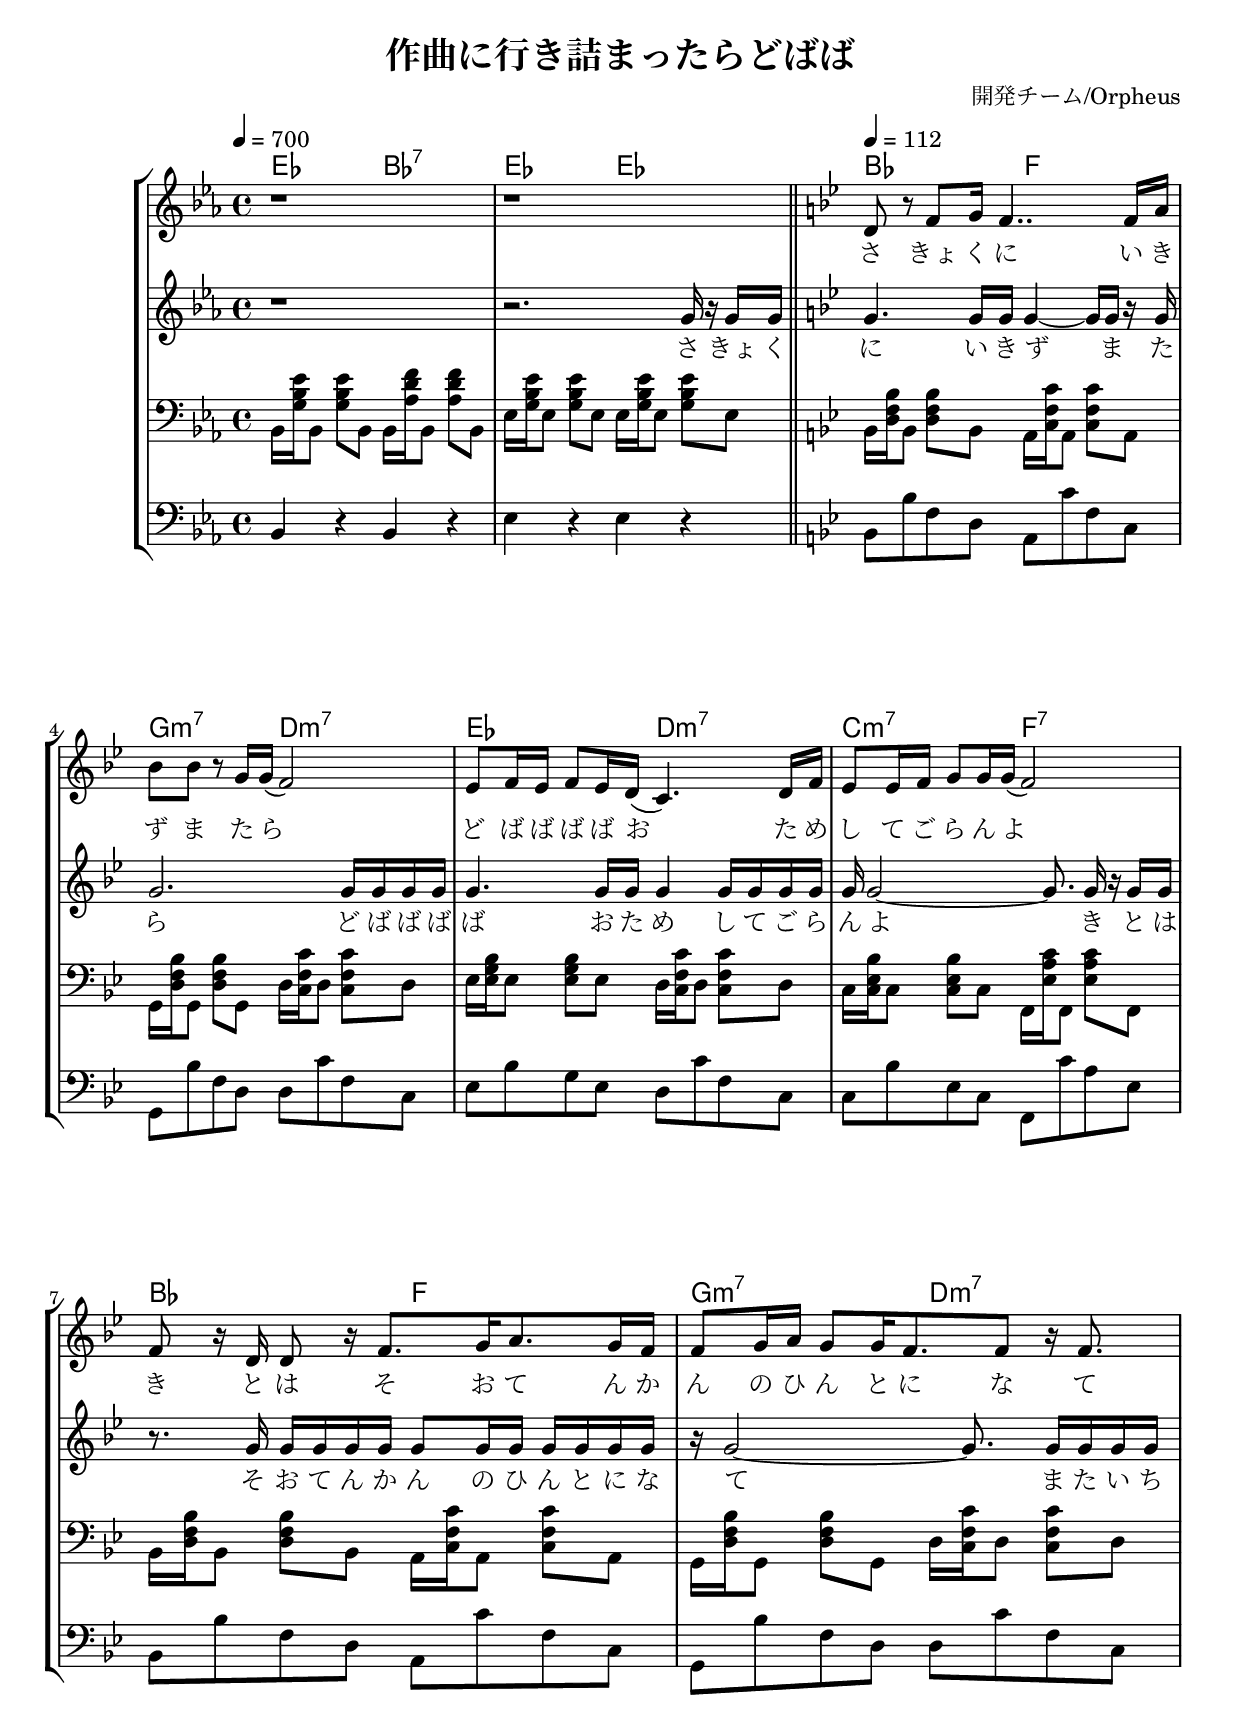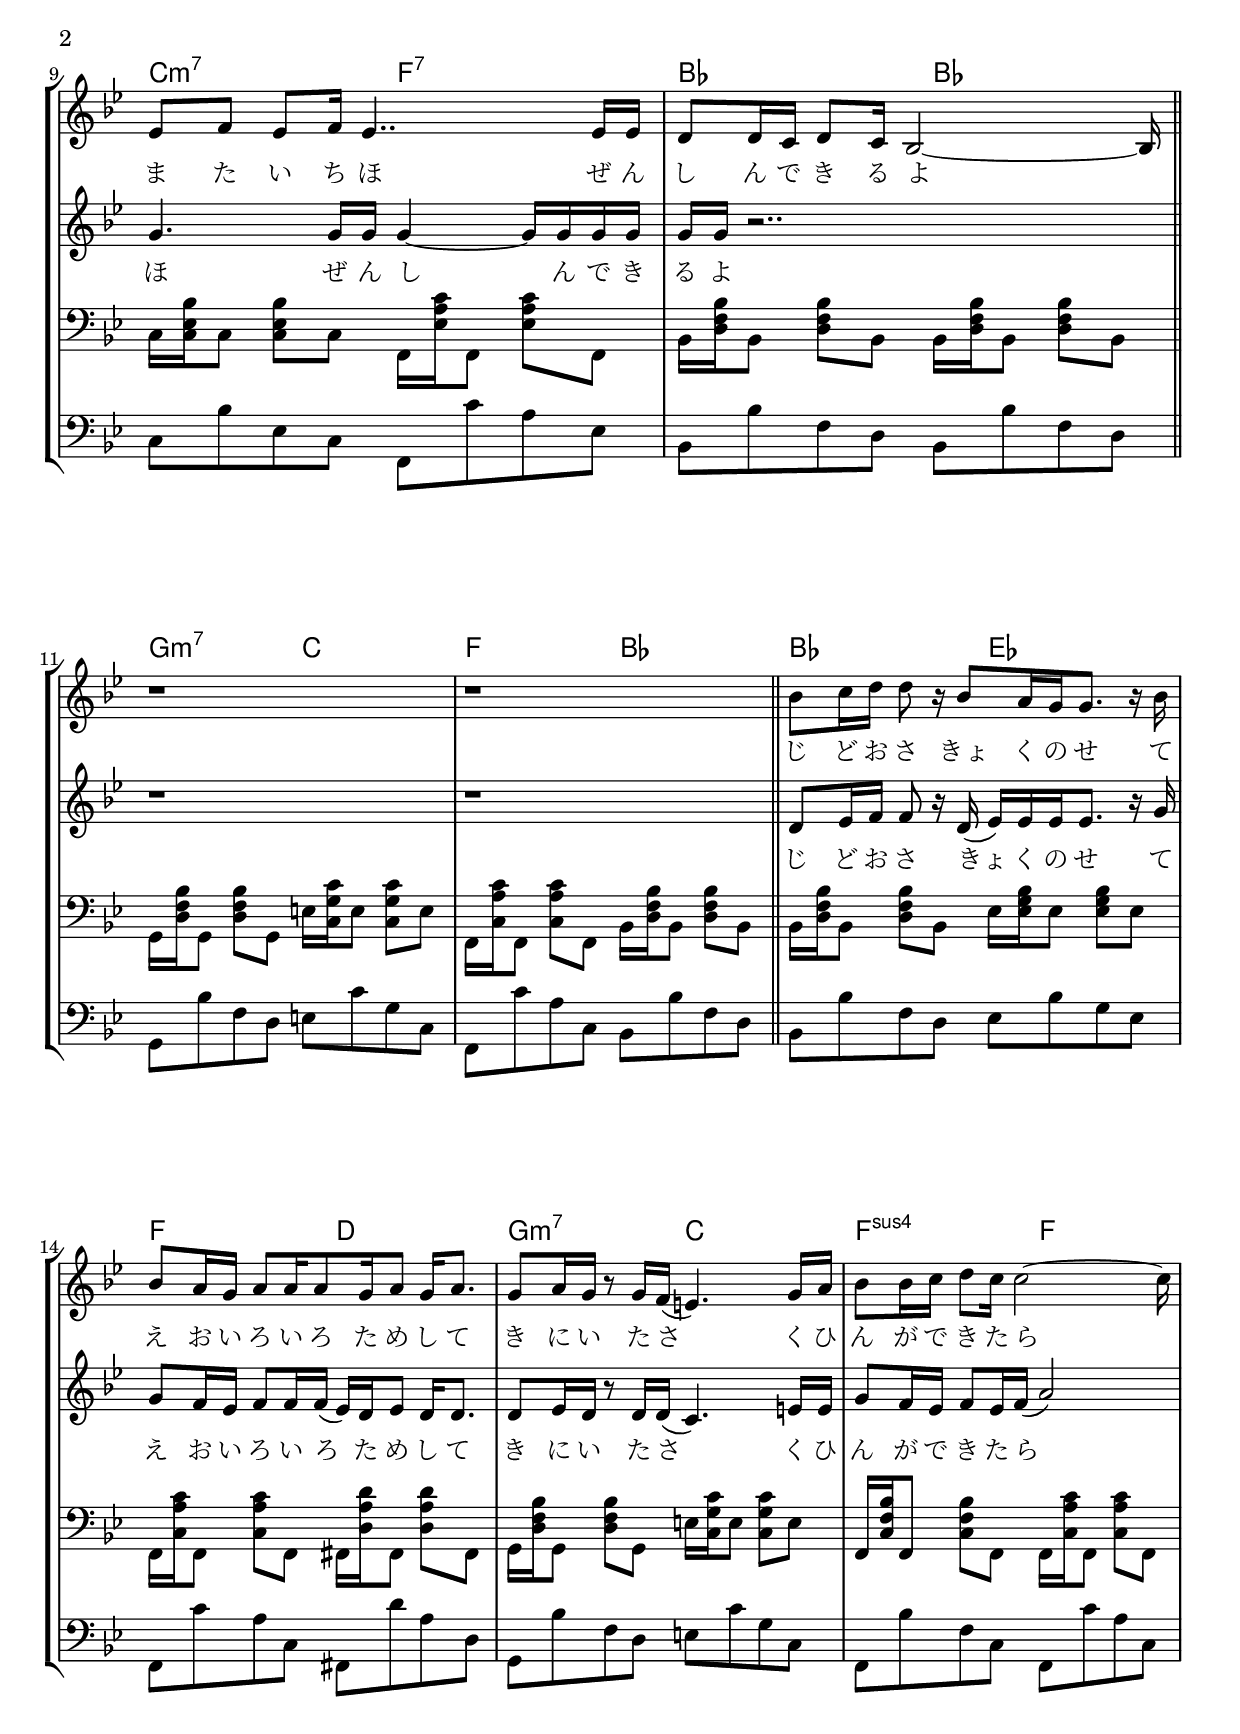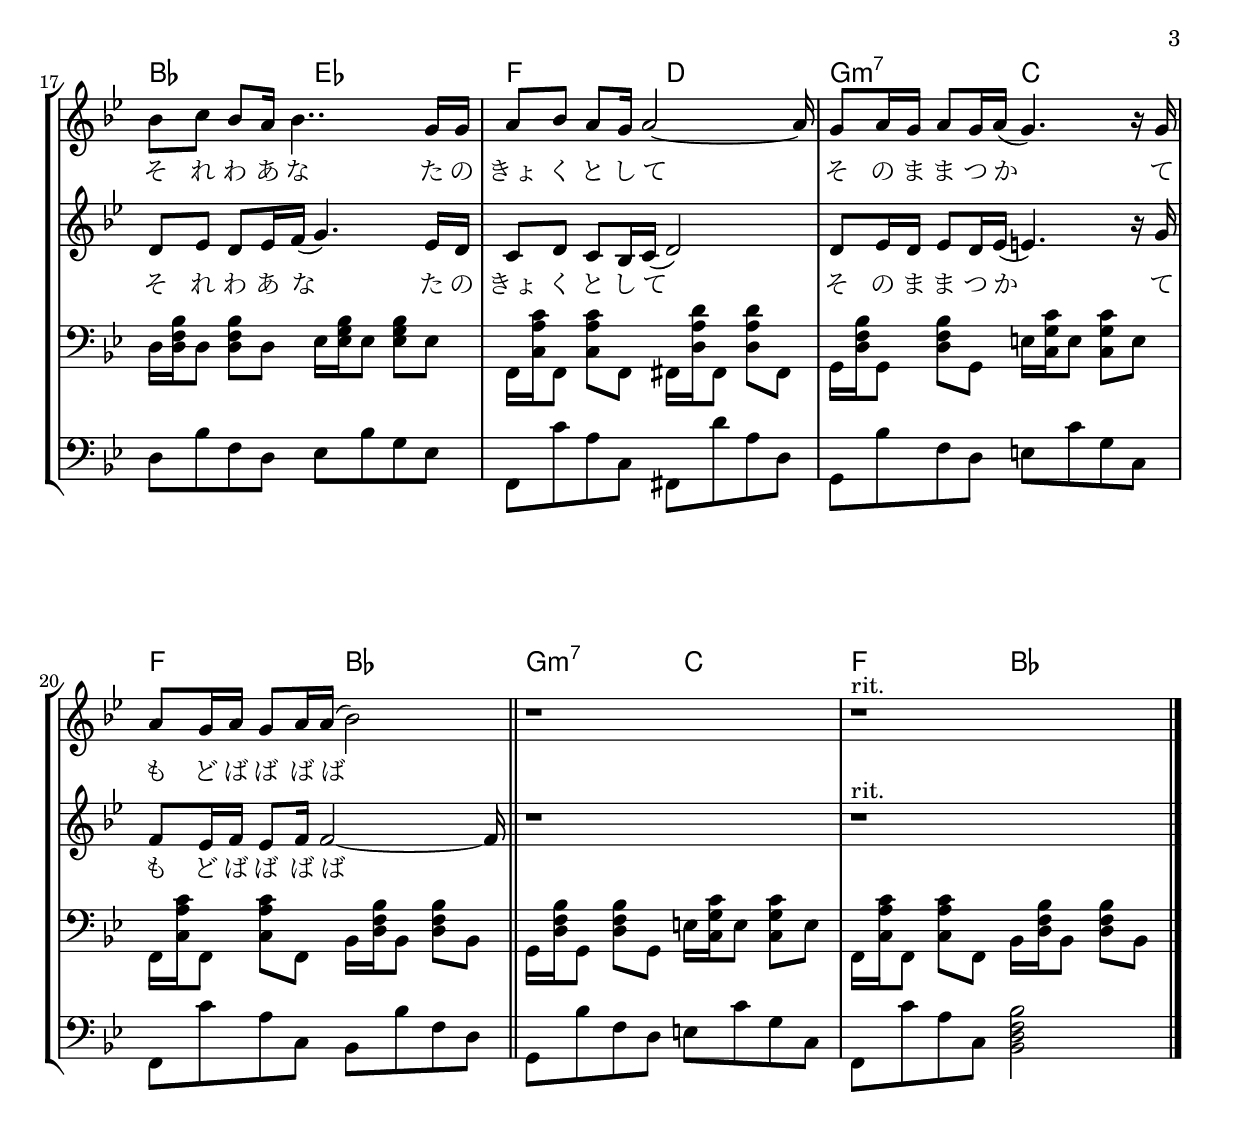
\version "2.12.1"

\header {
	title = \markup {作曲に行き詰まったらどばば}
	composer = \markup \center-column {開発チーム/Orpheus}
}

harmony = \chordmode {
	es2 bes:7 es es 

	bes f g:min7 d:min7 es d:min7 c:min7 f:7 bes f g:min7 d:min7 c:min7 f:7 bes bes 

	g:min7 c f bes 

	bes es f d g:min7 c f:sus4 f bes es f d g:min7 c f bes 

	g:min7 c f bes 
}

melody = {
	\key es \major
	\tempo 4 = 700
	r1 | r1   
	\set Staff.midiInstrument = #"mmi0.52"
		\key bes \major
	\tempo 4 = 112
 d'8  r8  f'8  g'16  f'4..  f'16  a'16 
	bes'8  bes'8  r8  g'16  g'16  (f'2) 
	es'8  f'16  es'16  f'8  es'16  d'16  (c'4.)  d'16  f'16 
	es'8  es'16  f'16  g'8  g'16  g'16  (f'2) 
	f'8  r16  d'16  d'8  r16  f'8.  g'16  a'8.  g'16  f'16 
	f'8  g'16  a'16  g'8  g'16  f'8.  f'8  r16  f'8. 
	es'8  f'8  es'8  f'16  es'4..  es'16  es'16 
	d'8  d'16  c'16  d'8  c'16  bes2~bes16
	r1 | r1   
	\set Staff.midiInstrument = #"mmi0.42"
	bes'8  c''16  d''16  d''8  r16  bes'8  a'16  g'16  g'8.  r16  bes'16 
	bes'8  a'16  g'16  a'8  a'16  a'8  g'16  a'8  g'16  a'8. 
	g'8  a'16  g'16  r8  g'16  f'16  (e'4.)  g'16  a'16 
	bes'8  bes'16  c''16  d''8  c''16  c''2~c''16 
	bes'8  c''8  bes'8  a'16  bes'4..  g'16  g'16 
	a'8  bes'8  a'8  g'16  a'2~a'16 
	g'8  a'16  g'16  a'8  g'16  a'16  (g'4.)  r16  g'16 
	a'8  g'16  a'16  g'8  a'16  a'16  (bes'2)
	r1 | r1^"rit." \bar "|."
}

words = \lyricmode {
	
	さ  きょ  く  に  い  き  ず  ま  た  ら  ど  ば  ば  ば  ば  お  た  め  し  て  ご  ら  ん  よ  き  と  は  そ  お  て  ん  か  ん  の  ひ  ん  と  に  な  て  ま  た  い  ち  ほ  ぜ  ん  し  ん  で  き  る  よ  
	
	じ  ど  お  さ  きょ  く  の  せ  て  え  お  い  ろ  い  ろ  た  め  し  て  き  に  い  た  さ  く  ひ  ん  が  で  き  た  ら  そ  れ  わ  あ  な  た  の  きょ  く  と  し  て  そ  の  ま  ま  つ  か  て  も  ど  ば  ば  ば  ば  
	
}

secondmelody = {
	\key es \major
	\tempo 4 = 700
	r1 | r2. 
	\set Staff.midiInstrument = #"fss0.35"
	g'16  r16  g'16  g'16 
		\key bes \major
	\tempo 4 = 112
g'4.  g'16  g'16  g'4~g'16  g'16  r16  g'16 
	g'2.  g'16  g'16  g'16  g'16 
	g'4.  g'16  g'16  g'4  g'16  g'16  g'16  g'16 
	g'16  g'2~g'8.  g'16  r16  g'16  g'16 
	r8.  g'16  g'16  g'16  g'16  g'16  g'8  g'16  g'16  g'16  g'16  g'16  g'16 
	r16  g'2~g'8.  g'16  g'16  g'16  g'16 
	g'4.  g'16  g'16  g'4~g'16  g'16  g'16  g'16 
	g'16  g'16  	r2.. 	r1 | r1   
	\set Staff.midiInstrument = #"Agogo"
	d'8  es'16  f'16  f'8  r16  d'16  (es'16)  es'16  es'16  es'8.  r16  g'16 
	g'8  f'16  es'16  f'8  f'16  f'16  (es'16)  d'16  es'8  d'16  d'8. 
	d'8  es'16  d'16  r8  d'16  d'16  (c'4.)  e'16  e'16 
	g'8  f'16  es'16  f'8  es'16  f'16  (a'2) 
	d'8  es'8  d'8  es'16  f'16  (g'4.)  es'16  d'16 
	c'8  d'8  c'8  bes16  c'16  (d'2) 
	d'8  es'16  d'16  es'8  d'16  es'16  (e'4.)  r16  g'16 
	f'8  es'16  f'16  es'8  f'16  f'2~f'16
	r1 | r1^"rit." \bar "|."
}

secondwords = \lyricmode {
	
	さ  きょ  く  に  い  き  ず  ま  た  ら  ど  ば  ば  ば  ば  お  た  め  し  て  ご  ら  ん  よ  き  と  は  そ  お  て  ん  か  ん  の  ひ  ん  と  に  な  て  ま  た  い  ち  ほ  ぜ  ん  し  ん  で  き  る  よ  
	
	じ  ど  お  さ  きょ  く  の  せ  て  え  お  い  ろ  い  ろ  た  め  し  て  き  に  い  た  さ  く  ひ  ん  が  で  き  た  ら  そ  れ  わ  あ  な  た  の  きょ  く  と  し  て  そ  の  ま  ま  つ  か  て  も  ど  ば  ば  ば  ば  
	
}

tempochange = {
	\tempo 4 = 700
	r1 | r1 \bar "||"
	\tempo 4 = 112
	r1 | r1 | r1 | r1 | r1 | r1 | r1 | r1 \bar "||"
	\tempo 4 = 112
	r1 | r1 \bar "||"
	\tempo 4 = 112
	r1 | r1 | r1 | r1 | r1 | r1 | r1 | r1 \bar "||"
	\tempo 4 = 112
	r1 | \tempo 4 = 84 r2 \tempo 4 = 74 r2 \bar "|."
}

mainacc = {
	\clef bass
	\set Staff.midiInstrument = #"Lead 2 (sawtooth)"
	\key es \major
	\tempo 4 = 700
	bes,16 <g bes es'>16 bes,8 <g bes es'>8 bes,8
	bes,16 <as d' f'>16 bes,8 <as d' f'>8 bes,8
	es16 <g bes es'>16 es8 <g bes es'>8 es8
	es16 <g bes es'>16 es8 <g bes es'>8 es8
	\bar "||"

	\set Staff.midiInstrument = #"Pad 7 (halo)"
	\key bes \major
	\tempo 4 = 112
	bes,16 <d f bes>16 bes,8 <d f bes>8 bes,8
	a,16 <c f c'>16 a,8 <c f c'>8 a,8
	g,16 <d f bes>16 g,8 <d f bes>8 g,8
	d16 <c f c'>16 d8 <c f c'>8 d8
	es16 <es g bes>16 es8 <es g bes>8 es8
	d16 <c f c'>16 d8 <c f c'>8 d8
	c16 <c es bes>16 c8 <c es bes>8 c8
	f,16 <es a c'>16 f,8 <es a c'>8 f,8
	bes,16 <d f bes>16 bes,8 <d f bes>8 bes,8
	a,16 <c f c'>16 a,8 <c f c'>8 a,8
	g,16 <d f bes>16 g,8 <d f bes>8 g,8
	d16 <c f c'>16 d8 <c f c'>8 d8
	c16 <c es bes>16 c8 <c es bes>8 c8
	f,16 <es a c'>16 f,8 <es a c'>8 f,8
	bes,16 <d f bes>16 bes,8 <d f bes>8 bes,8
	bes,16 <d f bes>16 bes,8 <d f bes>8 bes,8
	\bar "||"

	\set Staff.midiInstrument = #"Pad 7 (halo)"
	g,16 <d f bes>16 g,8 <d f bes>8 g,8
	e16 <c g c'>16 e8 <c g c'>8 e8
	f,16 <c a c'>16 f,8 <c a c'>8 f,8
	bes,16 <d f bes>16 bes,8 <d f bes>8 bes,8
	\bar "||"

	\set Staff.midiInstrument = #"Pad 7 (halo)"
	bes,16 <d f bes>16 bes,8 <d f bes>8 bes,8
	es16 <es g bes>16 es8 <es g bes>8 es8
	f,16 <c a c'>16 f,8 <c a c'>8 f,8
	fis,16 <d a d'>16 fis,8 <d a d'>8 fis,8
	g,16 <d f bes>16 g,8 <d f bes>8 g,8
	e16 <c g c'>16 e8 <c g c'>8 e8
	f,16 <c f bes>16 f,8 <c f bes>8 f,8
	f,16 <c a c'>16 f,8 <c a c'>8 f,8
	d16 <d f bes>16 d8 <d f bes>8 d8
	es16 <es g bes>16 es8 <es g bes>8 es8
	f,16 <c a c'>16 f,8 <c a c'>8 f,8
	fis,16 <d a d'>16 fis,8 <d a d'>8 fis,8
	g,16 <d f bes>16 g,8 <d f bes>8 g,8
	e16 <c g c'>16 e8 <c g c'>8 e8
	f,16 <c a c'>16 f,8 <c a c'>8 f,8
	bes,16 <d f bes>16 bes,8 <d f bes>8 bes,8
	\bar "||"

	\set Staff.midiInstrument = #"Pad 7 (halo)"
	g,16 <d f bes>16 g,8 <d f bes>8 g,8
	e16 <c g c'>16 e8 <c g c'>8 e8
	f,16 <c a c'>16 f,8 <c a c'>8 f,8
	bes,16 <d f bes>16 bes,8 <d f bes>8 bes,8
	\bar "|."
}

subacc = {
	\clef bass
	\set Staff.midiInstrument = #"Choir Aahs"
	\key es \major
	\tempo 4 = 700
	bes,4 r4
	bes,4 r4
	es4 r4
	es4 r4
	\bar "||"

	\set Staff.midiInstrument = #"Clarinet"
	\key bes \major
	\tempo 4 = 112
	bes,8 bes f d
	a,8 c' f c
	g,8 bes f d
	d8 c' f c
	es8 bes g es
	d8 c' f c
	c8 bes es c
	f,8 c' a es
	bes,8 bes f d
	a,8 c' f c
	g,8 bes f d
	d8 c' f c
	c8 bes es c
	f,8 c' a es
	bes,8 bes f d
	bes,8 bes f d
	\bar "||"

	\set Staff.midiInstrument = #"Clarinet"
	g,8 bes f d
	e8 c' g c
	f,8 c' a c
	bes,8 bes f d
	\bar "||"

	\set Staff.midiInstrument = #"Clarinet"
	bes,8 bes f d
	es8 bes g es
	f,8 c' a c
	fis,8 d' a d
	g,8 bes f d
	e8 c' g c
	f,8 bes f c
	f,8 c' a c
	d8 bes f d
	es8 bes g es
	f,8 c' a c
	fis,8 d' a d
	g,8 bes f d
	e8 c' g c
	f,8 c' a c
	bes,8 bes f d
	\bar "||"

	\set Staff.midiInstrument = #"Clarinet"
	g,8 bes f d
	e8 c' g c
	f,8 c' a c
	<bes, d f bes>2
	\bar "|."
}

percA = {
	\drummode {
	r4 hh4 hh4 hh4  |r1  \bar "||"
	r4 hh4 hh4 hh4  |hh4 hh4 hh4 hh4  |hh4 hh4 hh4 hh4  |hh4 hh4 hh4 hh4  |r4 hh4 hh4 hh4  |hh4 hh4 hh4 hh4  |hh4 hh4 hh4 hh4  |r1  \bar "||"
	r4 hh4 hh4 hh4  |r1  \bar "||"
	r4 hh4 hh4 hh4  |hh4 hh4 hh4 hh4  |hh4 hh4 hh4 hh4  |hh4 hh4 hh4 hh4  |r4 hh4 hh4 hh4  |hh4 hh4 hh4 hh4  |hh4 hh4 hh4 hh4  |r1  \bar "||"
	r4 hh4 hh4 hh4  |r1  \bar "|."
	}
}

percB = {
	\drummode {
	r4 sn8 sn4. sn4  |sn16 sn16 sn16 sn16 sn16 sn16 sn16 sn16 sn16 sn16 sn16 sn16 sn16 sn16 sn16 sn16  \bar "||"
	r4 sn8 sn4. sn4  |r4 sn8 sn4. sn4  |r4 sn8 sn4. sn4  |r4 sn8 sn4. sn4  |r4 sn8 sn4. sn4  |r4 sn8 sn4. sn4  |r4 sn8 sn4. sn4  |sn16 sn16 sn16 sn16 sn16 sn16 sn16 sn16 sn16 sn16 sn16 sn16 sn16 sn16 sn16 sn16  \bar "||"
	r4 sn8 sn4. sn4  |sn16 sn16 sn16 sn16 sn16 sn16 sn16 sn16 sn16 sn16 sn16 sn16 sn16 sn16 sn16 sn16  \bar "||"
	r4 sn8 sn4. sn4  |r4 sn8 sn4. sn4  |r4 sn8 sn4. sn4  |r4 sn8 sn4. sn4  |r4 sn8 sn4. sn4  |r4 sn8 sn4. sn4  |r4 sn8 sn4. sn4  |sn16 sn16 sn16 sn16 sn16 sn16 sn16 sn16 sn16 sn16 sn16 sn16 sn16 sn16 sn16 sn16  \bar "||"
	r4 sn8 sn4. sn4  |sn16 sn16 sn16 sn16 sn16 sn16 sn16 sn16 sn16 sn16 sn16 sn16 sn16 sn16 sn16 sn16  \bar "|."
	}
}

percC = {
	\drummode {
	bd4 bd4 bd4 bd4  |bd4 bd4 bd8 bd8 bd8 bd8  \bar "||"
	bd4 bd4 bd4 bd4  |bd4 bd4 bd4 bd8 bd8  |bd4 bd4 bd4 bd4  |bd4 bd4 bd4 bd8 bd8  |bd4 bd4 bd4 bd4  |bd4 bd4 bd4 bd8 bd8  |bd4 bd4 bd4 bd4  |bd4 bd4 bd8 bd8 bd8 bd8  \bar "||"
	bd4 bd4 bd4 bd4  |bd4 bd4 bd8 bd8 bd8 bd8  \bar "||"
	bd4 bd4 bd4 bd4  |bd4 bd4 bd4 bd8 bd8  |bd4 bd4 bd4 bd4  |bd4 bd4 bd4 bd8 bd8  |bd4 bd4 bd4 bd4  |bd4 bd4 bd4 bd8 bd8  |bd4 bd4 bd4 bd4  |bd4 bd4 bd8 bd8 bd8 bd8  \bar "||"
	bd4 bd4 bd4 bd4  |bd4 bd4 bd8 bd8 bd8 bd8  \bar "|."
	}
}

percD = {
	\drummode {
	r8 hhp4 hhp4 hhp4 hhp8  |r8 hhp4 hhp4 hhp4 hhp8  \bar "||"
	r8 hhp4 hhp4 hhp4 hhp8  |r8 hhp4 hhp4 hhp4 hhp8  |r8 hhp4 hhp4 hhp4 hhp8  |r8 hhp4 hhp4 hhp4 hhp8  |r8 hhp4 hhp4 hhp4 hhp8  |r8 hhp4 hhp4 hhp4 hhp8  |r8 hhp4 hhp4 hhp4 hhp8  |r8 hhp4 hhp4 hhp4 hhp8  \bar "||"
	r8 hhp4 hhp4 hhp4 hhp8  |r8 hhp4 hhp4 hhp4 hhp8  \bar "||"
	r8 hhp4 hhp4 hhp4 hhp8  |r8 hhp4 hhp4 hhp4 hhp8  |r8 hhp4 hhp4 hhp4 hhp8  |r8 hhp4 hhp4 hhp4 hhp8  |r8 hhp4 hhp4 hhp4 hhp8  |r8 hhp4 hhp4 hhp4 hhp8  |r8 hhp4 hhp4 hhp4 hhp8  |r8 hhp4 hhp4 hhp4 hhp8  \bar "||"
	r8 hhp4 hhp4 hhp4 hhp8  |r8 hhp4 hhp4 hhp4 hhp8  \bar "|."
	}
}

percE = {
	\drummode {
	cymc1  |r1 \bar "||"
	cymc1  |r1 |r1 |r1 |cymc1  |r1 |r1 |r1 \bar "||"
	cymc1  |r1 \bar "||"
	cymc1  |r1 |r1 |r1 |cymc1  |r1 |r1 |r1 \bar "||"
	cymc1  |r1 \bar "|."
	}
}

\score {
	<<
		\new StaffGroup <<
			\new ChordNames {\harmony}
			\new Voice = "melody" {\melody}
			\new Lyrics \lyricsto "melody" \words
			\new Voice = "secondmelody" {\secondmelody}
			\new Lyrics \lyricsto "secondmelody" \secondwords
			\new Staff = "mainacc" {\mainacc}
			\new Staff = "subacc" {\subacc}
		>>
	>>
	\layout { }
}
